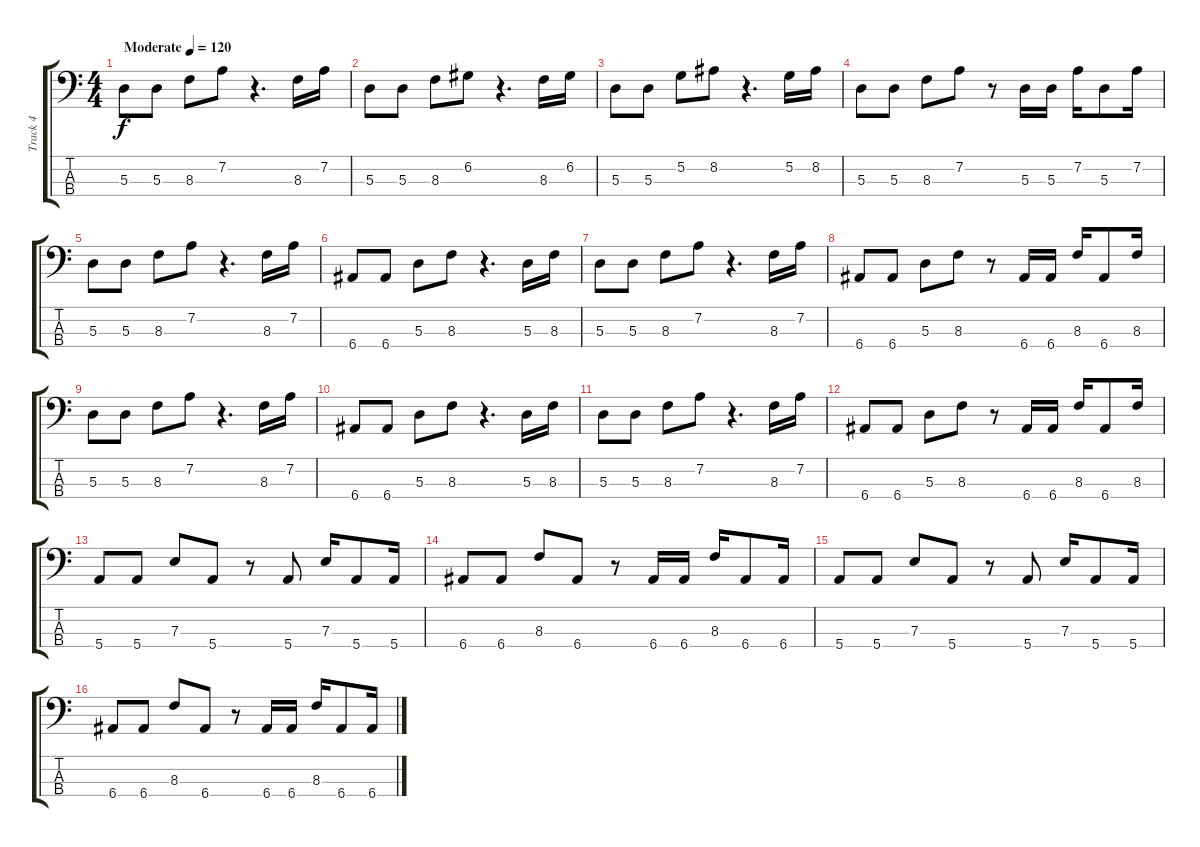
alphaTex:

\track ("Track 4" "Track 4") {instrument contrabass}
\staff {score tabs}
\tuning (G2 D2 A1 E1) {hide}
\ts (4 4)
\tempo (120 "Moderate")
\clef f4
\ks c
5.3.8{dy f instrument contrabass} 5.3.8 8.3.8 7.2.8 r.4{d} 8.3.16 7.2.16 |
5.3.8 5.3.8 8.3.8 6.2.8 r.4{d} 8.3.16 6.2.16 |
5.3.8 5.3.8 5.2.8 8.2.8 r.4{d} 5.2.16 8.2.16 |
5.3.8 5.3.8 8.3.8 7.2.8 r.8 5.3.16 5.3.16 7.2.16 5.3.8 7.2.16 |
5.3.8 5.3.8 8.3.8 7.2.8 r.4{d} 8.3.16 7.2.16 |
6.4.8 6.4.8 5.3.8 8.3.8 r.4{d} 5.3.16 8.3.16 |
5.3.8 5.3.8 8.3.8 7.2.8 r.4{d} 8.3.16 7.2.16 |
6.4.8 6.4.8 5.3.8 8.3.8 r.8 6.4.16 6.4.16 8.3.16 6.4.8 8.3.16 |
5.3.8 5.3.8 8.3.8 7.2.8 r.4{d} 8.3.16 7.2.16 |
6.4.8 6.4.8 5.3.8 8.3.8 r.4{d} 5.3.16 8.3.16 |
5.3.8 5.3.8 8.3.8 7.2.8 r.4{d} 8.3.16 7.2.16 |
6.4.8 6.4.8 5.3.8 8.3.8 r.8 6.4.16 6.4.16 8.3.16 6.4.8 8.3.16 |
5.4.8 5.4.8 7.3.8 5.4.8 r.8 5.4.8 7.3.16 5.4.8 5.4.16 |
6.4.8 6.4.8 8.3.8 6.4.8 r.8 6.4.16 6.4.16 8.3.16 6.4.8 6.4.16 |
5.4.8 5.4.8 7.3.8 5.4.8 r.8 5.4.8 7.3.16 5.4.8 5.4.16 |
6.4.8 6.4.8 8.3.8 6.4.8 r.8 6.4.16 6.4.16 8.3.16 6.4.8 6.4.16
